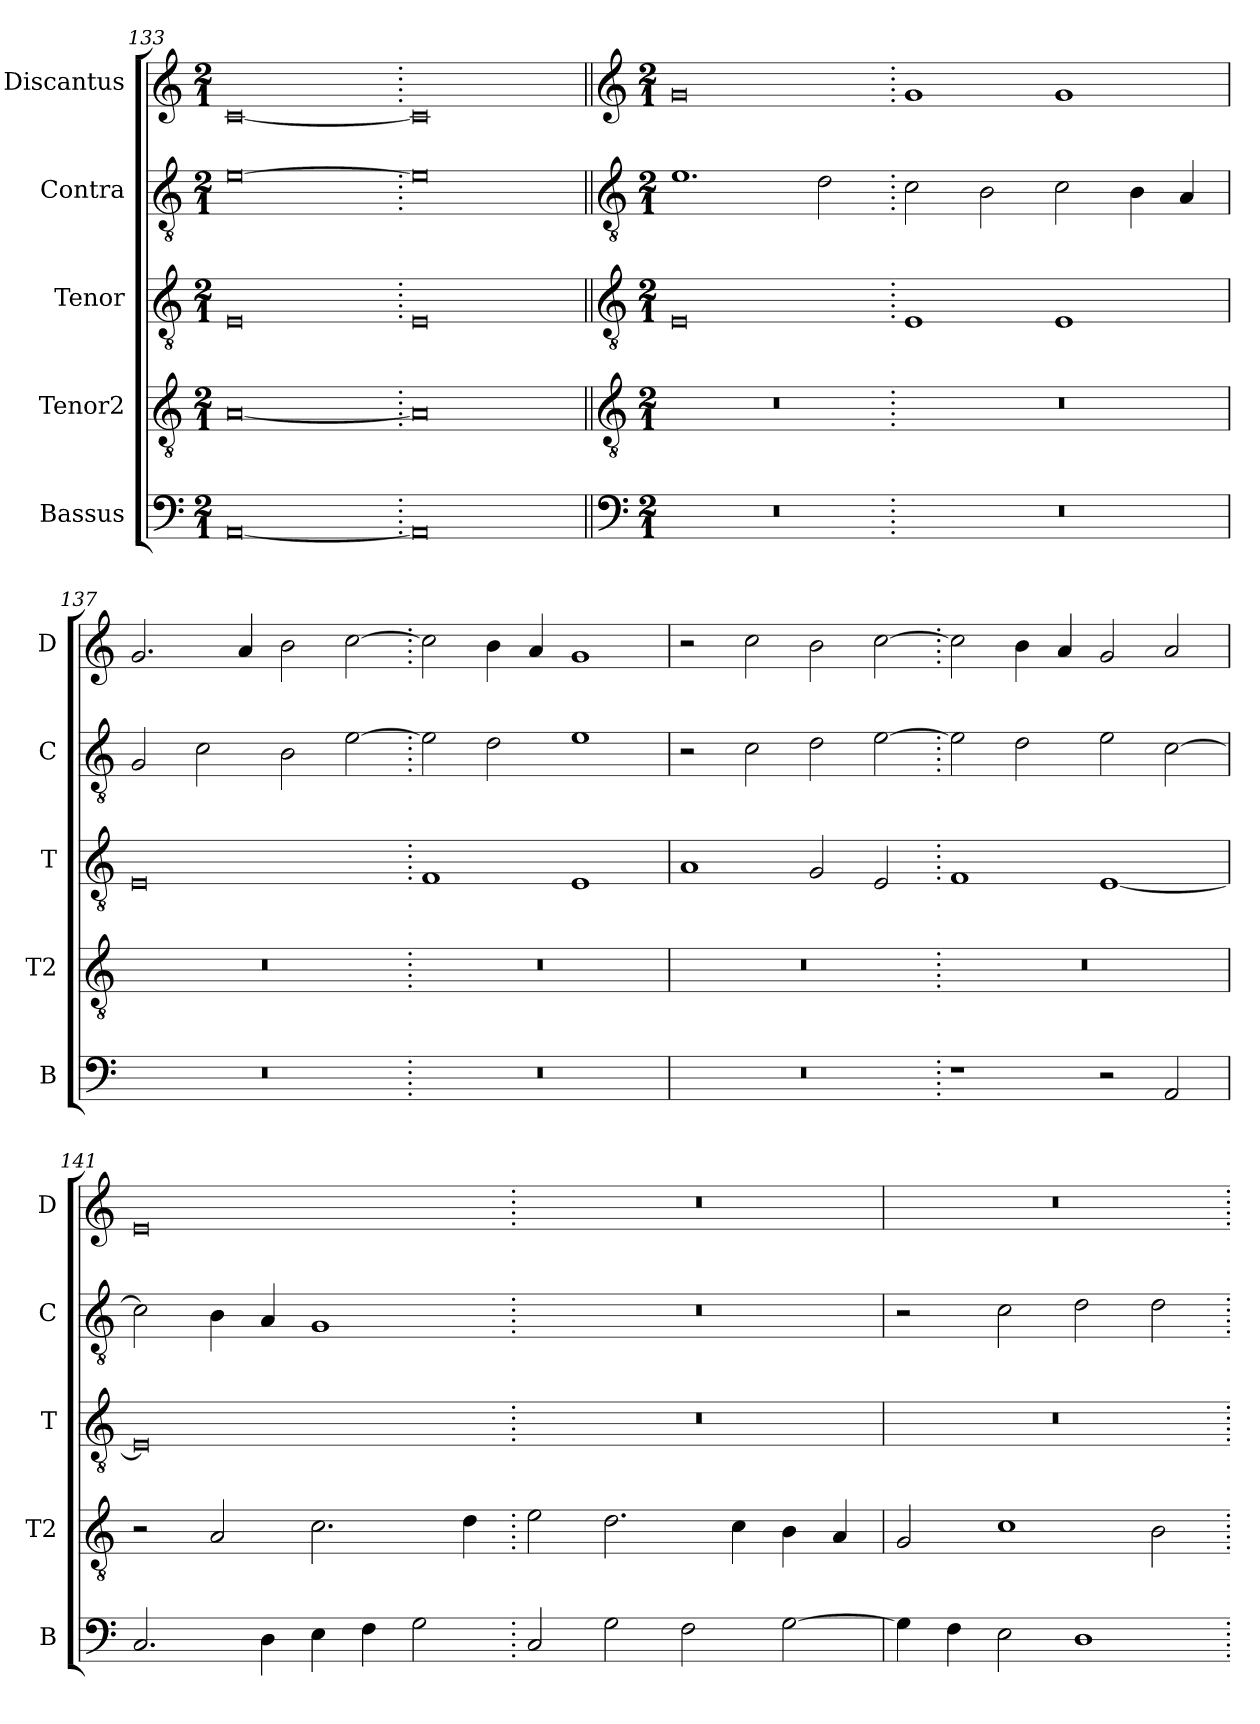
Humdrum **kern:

**kern	**kern	**kern	**kern	**kern
*part5	*part4	*part3	*part2	*part1
*staff5	*staff4	*staff3	*staff2	*staff1
*I"Bassus	*I"Tenor2	*I"Tenor	*I"Contra	*I"Discantus
*I'B	*I'T2	*I'T	*I'C	*I'D
*clefF4	*clefGv2	*clefGv2	*clefGv2	*clefG2
*k[]	*k[]	*k[]	*k[]	*k[]
*M2/1	*M2/1	*M2/1	*M2/1	*M2/1
=133	=133	=133	=133	=133
[0AA	[0A	0E	[0e	[0c
=134.	=134.	=134.	=134.	=134.
0AA]	0A]	0E	0e]	0c]
!!LO:LB:g=z
=135||	=135||	=135||	=135||	=135||
*clefF4	*clefGv2	*clefGv2	*clefGv2	*clefG2
*k[]	*k[]	*k[]	*k[]	*k[]
*M2/1	*M2/1	*M2/1	*M2/1	*M2/1
0r	0r	0E	1.e	0g
.	.	.	2d\	.
=136.	=136.	=136.	=136.	=136.
0r	0r	1E	2c\	1g
.	.	.	2B\	.
.	.	1E	2c\	1g
.	.	.	4B\	.
.	.	.	4A/	.
=137	=137	=137	=137	=137
0r	0r	0E	2G/	2.g/
.	.	.	2c\	.
.	.	.	.	4a/
.	.	.	2B\	2b\
.	.	.	[2e\	[2cc\
=138.	=138.	=138.	=138.	=138.
0r	0r	1F	2e\]	2cc\]
.	.	.	2d\	4b\
.	.	.	.	4a/
.	.	1E	1e	1g
=139	=139	=139	=139	=139
0r	0r	1A	2r	2r
.	.	.	2c\	2cc\
.	.	2G/	2d\	2b\
.	.	2E/	[2e\	[2cc\
=140.	=140.	=140.	=140.	=140.
1r	0r	1F	2e\]	2cc\]
.	.	.	2d\	4b\
.	.	.	.	4a/
2r	.	[1E	2e\	2g/
2AA/	.	.	[2c\	2a/
=141	=141	=141	=141	=141
2.C/	2r	0E]	2c\]	0e
.	2A/	.	4B\	.
4D\	.	.	4A/	.
4E\	2.c\	.	1G	.
4F\	.	.	.	.
2G\	.	.	.	.
.	4d\	.	.	.
=142.	=142.	=142.	=142.	=142.
2C/	2e\	0r	0r	0r
2G\	2.d\	.	.	.
2F\	.	.	.	.
.	4c\	.	.	.
[2G\	4B\	.	.	.
.	4A/	.	.	.
=143	=143	=143	=143	=143
4G\]	2G/	0r	2r	0r
4F\	.	.	.	.
2E\	1c	.	2c\	.
1D	.	.	2d\	.
.	2B\	.	2d\	.
=.	=.	=.	=.	=.
*-	*-	*-	*-	*-
